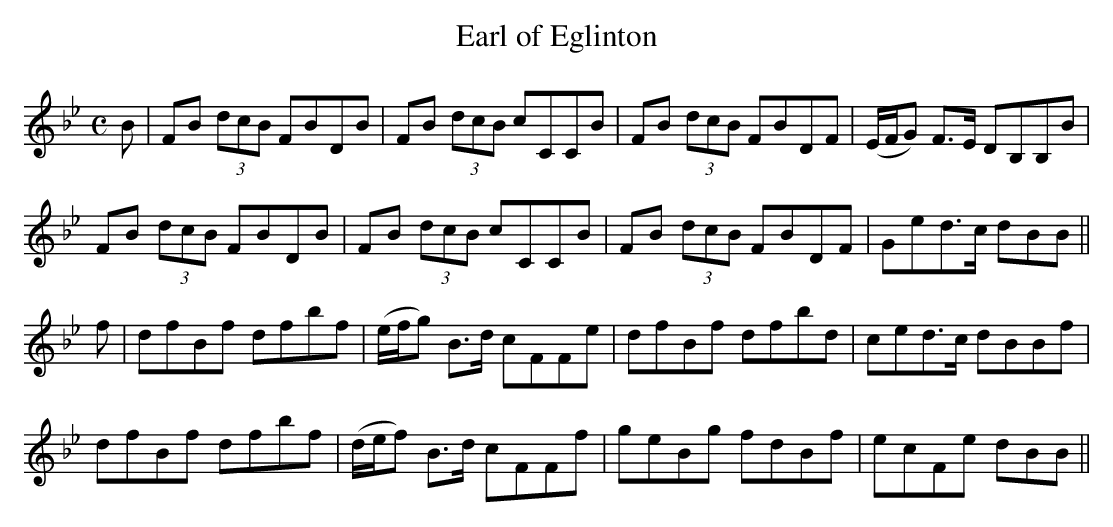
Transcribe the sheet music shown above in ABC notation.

X:1
T:Earl of Eglinton
M:C
L:1/8
K:Bb
B|FB (3dcB FBDB|FB (3dcB cCCB|FB (3dcB FBDF|(E/F/G) F>E DB,B,B|
FB (3dcB FBDB|FB (3dcB cCCB|FB (3dcB FBDF|Ged>c dBB||
f|dfBf dfbf|(e/f/g) B>d cFFe|dfBf dfbd|ced>c dBBf|
dfBf dfbf|(d/e/f) B>d cFFf|geBg fdBf|ecFe dBB||
